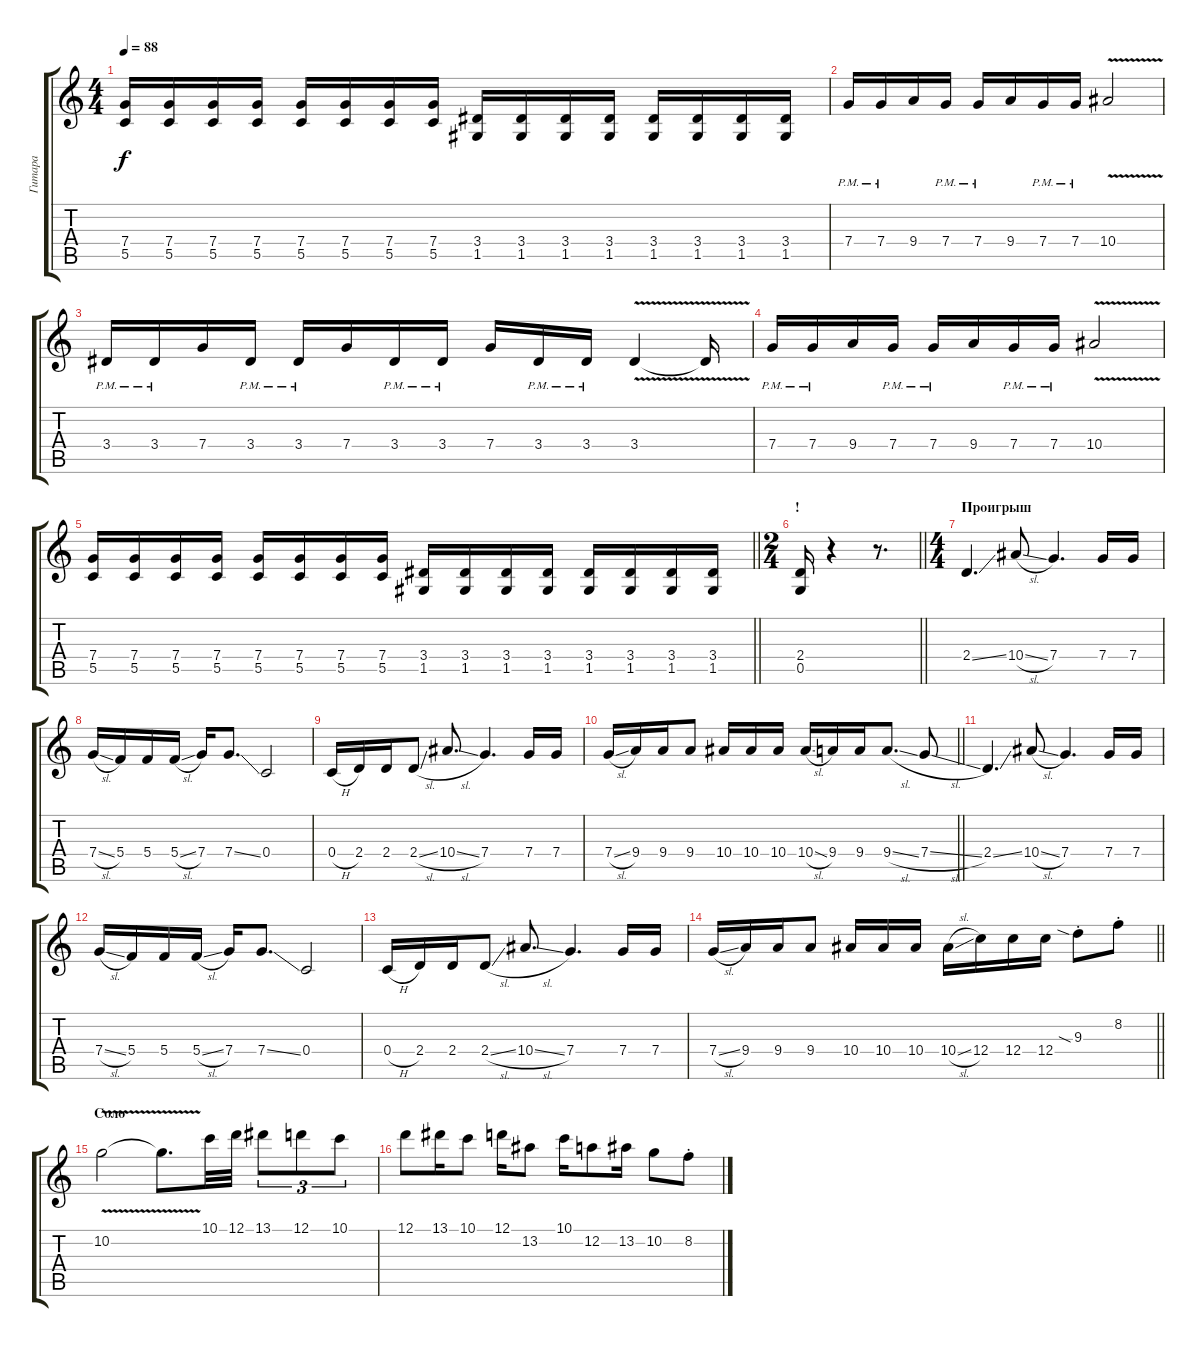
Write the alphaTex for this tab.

\track ("Гитара" "Гитара") {instrument distortionguitar}
\staff {score tabs}
\tuning (D4 A3 F3 C3 G2 D2) {hide}
\ts (4 4)
\tempo 88
\clef g2
\ks c
(7.4 5.5).16{dy f} (7.4 5.5).16 (7.4 5.5).16 (7.4 5.5).16 (7.4 5.5).16 (7.4 5.5).16 (7.4 5.5).16 (7.4 5.5).16 (3.4 1.5).16 (3.4 1.5).16 (3.4 1.5).16 (3.4 1.5).16 (3.4 1.5).16 (3.4 1.5).16 (3.4 1.5).16 (3.4 1.5).16 |
7.4{pm}.16 7.4{pm}.16 9.4.16 7.4{pm}.16 7.4{pm}.16 9.4.16 7.4{pm}.16 7.4{pm}.16 10.4{v}.2 |
3.4{pm}.16 3.4{pm}.16 7.4.16 3.4{pm}.16 3.4{pm}.16 7.4.16 3.4{pm}.16 3.4{pm}.16 7.4.16 3.4{pm}.16 3.4{pm}.16 3.4{v}.4 3.4{t}.16 |
7.4{pm}.16 7.4{pm}.16 9.4.16 7.4{pm}.16 7.4{pm}.16 9.4.16 7.4{pm}.16 7.4{pm}.16 10.4{v}.2 |
\barLineRight lightlight
(7.4 5.5).16 (7.4 5.5).16 (7.4 5.5).16 (7.4 5.5).16 (7.4 5.5).16 (7.4 5.5).16 (7.4 5.5).16 (7.4 5.5).16 (3.4 1.5).16 (3.4 1.5).16 (3.4 1.5).16 (3.4 1.5).16 (3.4 1.5).16 (3.4 1.5).16 (3.4 1.5).16 (3.4 1.5).16 |
\ts (2 4)
\section ("" "!")
\barLineRight lightlight
(2.4 0.5).16 r.4 r.8{d} |
\ts (4 4)
\section ("" "Проигрыш")
2.4{ss}.4{d} 10.4{sl}.8 7.4.4{d} 7.4.16 7.4.16 |
7.4{sl}.16 5.4.16 5.4.16 5.4{sl}.16 7.4.16 7.4{ss}.8{d} 0.4.2 |
0.4{h}.16 2.4.16 2.4.16 2.4{sl}.8 10.4{sl}.8{d} 7.4.4{d} 7.4.16 7.4.16 |
\barLineRight lightlight
7.4{sl}.16 9.4.16 9.4.16 9.4.8 10.4.16 10.4.16 10.4.16 10.4{sl}.16 9.4.16 9.4.16 9.4{sl}.8{d} 7.4{sl}.8 |
2.4{ss}.4{d} 10.4{sl}.8 7.4.4{d} 7.4.16 7.4.16 |
7.4{sl}.16 5.4.16 5.4.16 5.4{sl}.16 7.4.16 7.4{ss}.8{d} 0.4.2 |
0.4{h}.16 2.4.16 2.4.16 2.4{sl}.8 10.4{sl}.8{d} 7.4.4{d} 7.4.16 7.4.16 |
\barLineRight lightlight
7.4{sl}.16 9.4.16 9.4.16 9.4.8 10.4.16 10.4.16 10.4.16 10.4{sl}.16 12.4.16 12.4.16 12.4.16 9.3{sia st}.8 8.2{st}.8 |
\section ("" "Соло")
10.2{v}.2 10.2{t}.8{d} 10.1.32 12.1.32 13.1.8{tu (3 2)} 12.1.8{tu (3 2)} 10.1.8{tu (3 2)} |
12.1.8 13.1.16 10.1.8 12.1.16 13.2.8 10.1.16 12.2.8 13.2.16 10.2.8 8.2{st}.8
